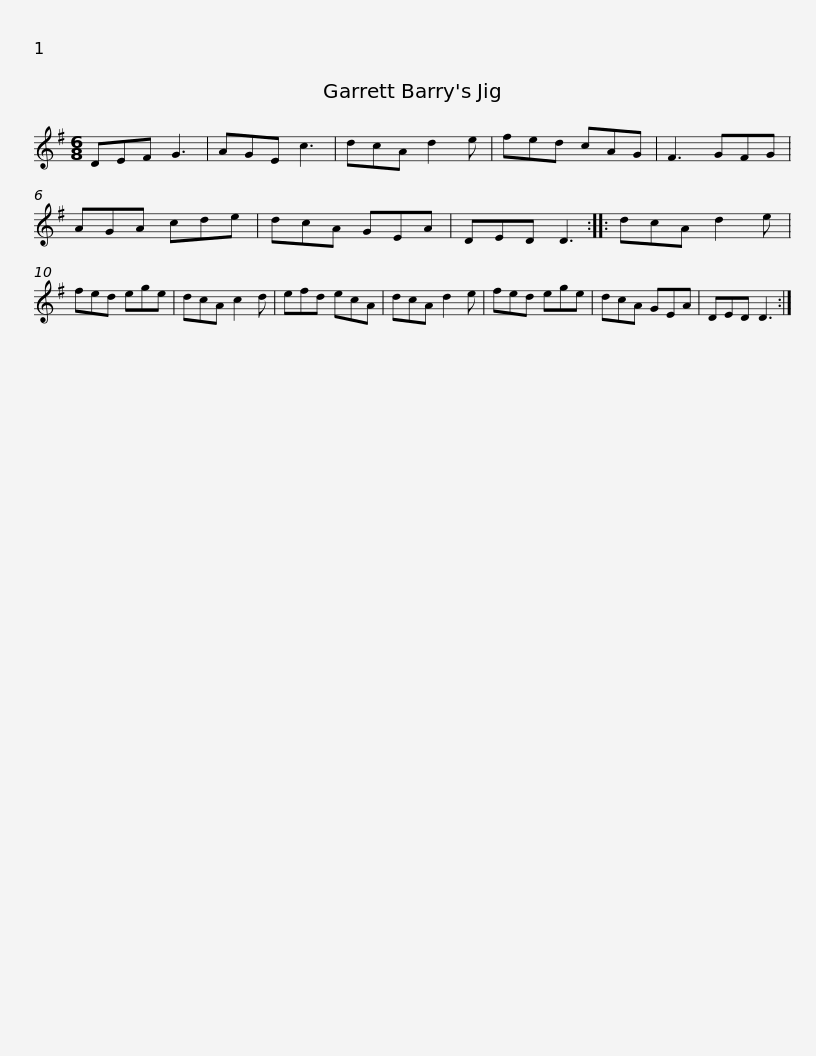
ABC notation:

X:1
L:1/8
M:6/8
I:linebreak $
K:G
V:1 treble
V:1
 DEF G3 | AGE c3 | dcA d2 e | fed cAG |$ F3 GFG | %5
 AGA cde | dcA GEA | DED D3 ::$ dcA d2 e | fed ege | %10
 dcA c2 d | efd ecA |$ dcA d2 e | fed ege | dcA GEA | %15
 DED D3 :| %16
